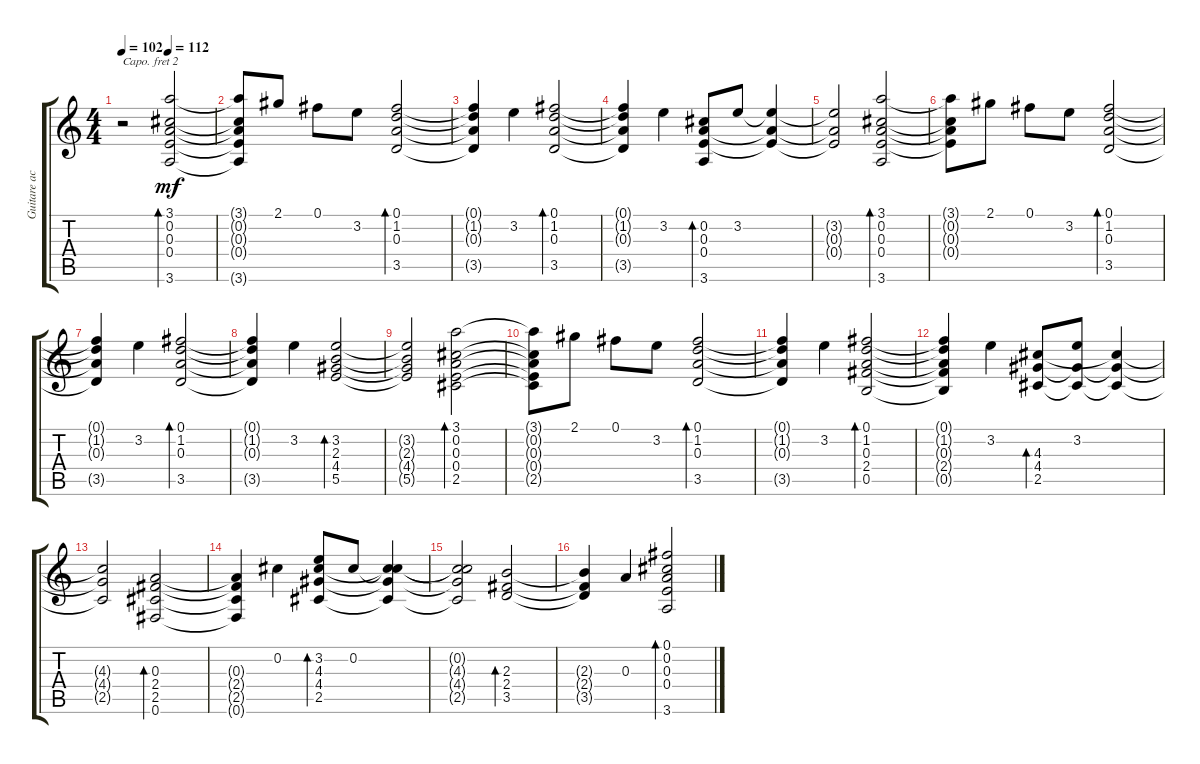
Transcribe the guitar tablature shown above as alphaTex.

\track ("Guitare acoustique" "Guitare ac") {instrument acousticguitarsteel}
\staff {score tabs}
\capo 2
\tuning (E4 B3 G3 D3 A2 E2) {hide}
\ts (4 4)
\tempo 102
\tempo (112 0.5)
\tempo 102
\clef g2
\ks c
r.2{dy mf instrument acousticguitarsteel} (3.1 0.2 0.3 0.4 3.6).2{bd 480} |
(3.1{t} 0.2{t} 0.3{t} 0.4{t} 3.6{t}).8 2.1.8 0.1.8 3.2.8 (0.1 1.2 0.3 3.5).2{bd 480} |
(0.1{t} 1.2{t} 0.3{t} 3.5{t}).4 3.2.4 (0.1 1.2 0.3 3.5).2{bd 480} |
(0.1{t} 1.2{t} 0.3{t} 3.5{t}).4 3.2.4 (0.2 0.3 0.4 3.6).8{bd 480} 3.2.8 (3.2{t} 0.3{t} 0.4{t}).4 |
(3.2{t} 0.3{t} 0.4{t}).2 (3.1 0.2 0.3 0.4 3.6).2{bd 480} |
(3.1{t} 0.2{t} 0.3{t} 0.4{t}).8 2.1.8 0.1.8 3.2.8 (0.1 1.2 0.3 3.5).2{bd 480} |
(0.1{t} 1.2{t} 0.3{t} 3.5{t}).4 3.2.4 (0.1 1.2 0.3 3.5).2{bd 480} |
(0.1{t} 1.2{t} 0.3{t} 3.5{t}).4 3.2.4 (3.2 2.3 4.4 5.5).2{bd 480} |
(3.2{t} 2.3{t} 4.4{t} 5.5{t}).2 (3.1 0.2 0.3 0.4 2.5).2{bd 480} |
(3.1{t} 0.2{t} 0.3{t} 0.4{t} 2.5{t}).8 2.1.8 0.1.8 3.2.8 (0.1 1.2 0.3 3.5).2{bd 480} |
(0.1{t} 1.2{t} 0.3{t} 3.5{t}).4 3.2.4 (0.1 1.2 0.3 2.4 0.5).2{bd 480} |
(0.1{t} 1.2{t} 0.3{t} 2.4{t} 0.5{t}).4 3.2.4 (4.3 4.4 2.5).8{bd 480} (3.2 4.4{t} 2.5{t}).8 (4.3{t} 4.4{t} 2.5{t}).4 |
(4.3{t} 4.4{t} 2.5{t}).2 (0.3 2.4 2.5 0.6).2{bd 480} |
(0.3{t} 2.4{t} 2.5{t} 0.6{t}).4 0.2.4 (3.2 4.3 4.4 2.5).8{bd 480} 0.2.8 (0.2{t} 4.3{t} 4.4{t} 2.5{t}).4 |
(0.2{t} 4.3{t} 4.4{t} 2.5{t}).2 (2.3 2.4 3.5).2{bd 480} |
(2.3{t} 2.4{t} 3.5{t}).4 0.3.4 (0.1 0.2 0.3 0.4 3.6).2{bd 480}
